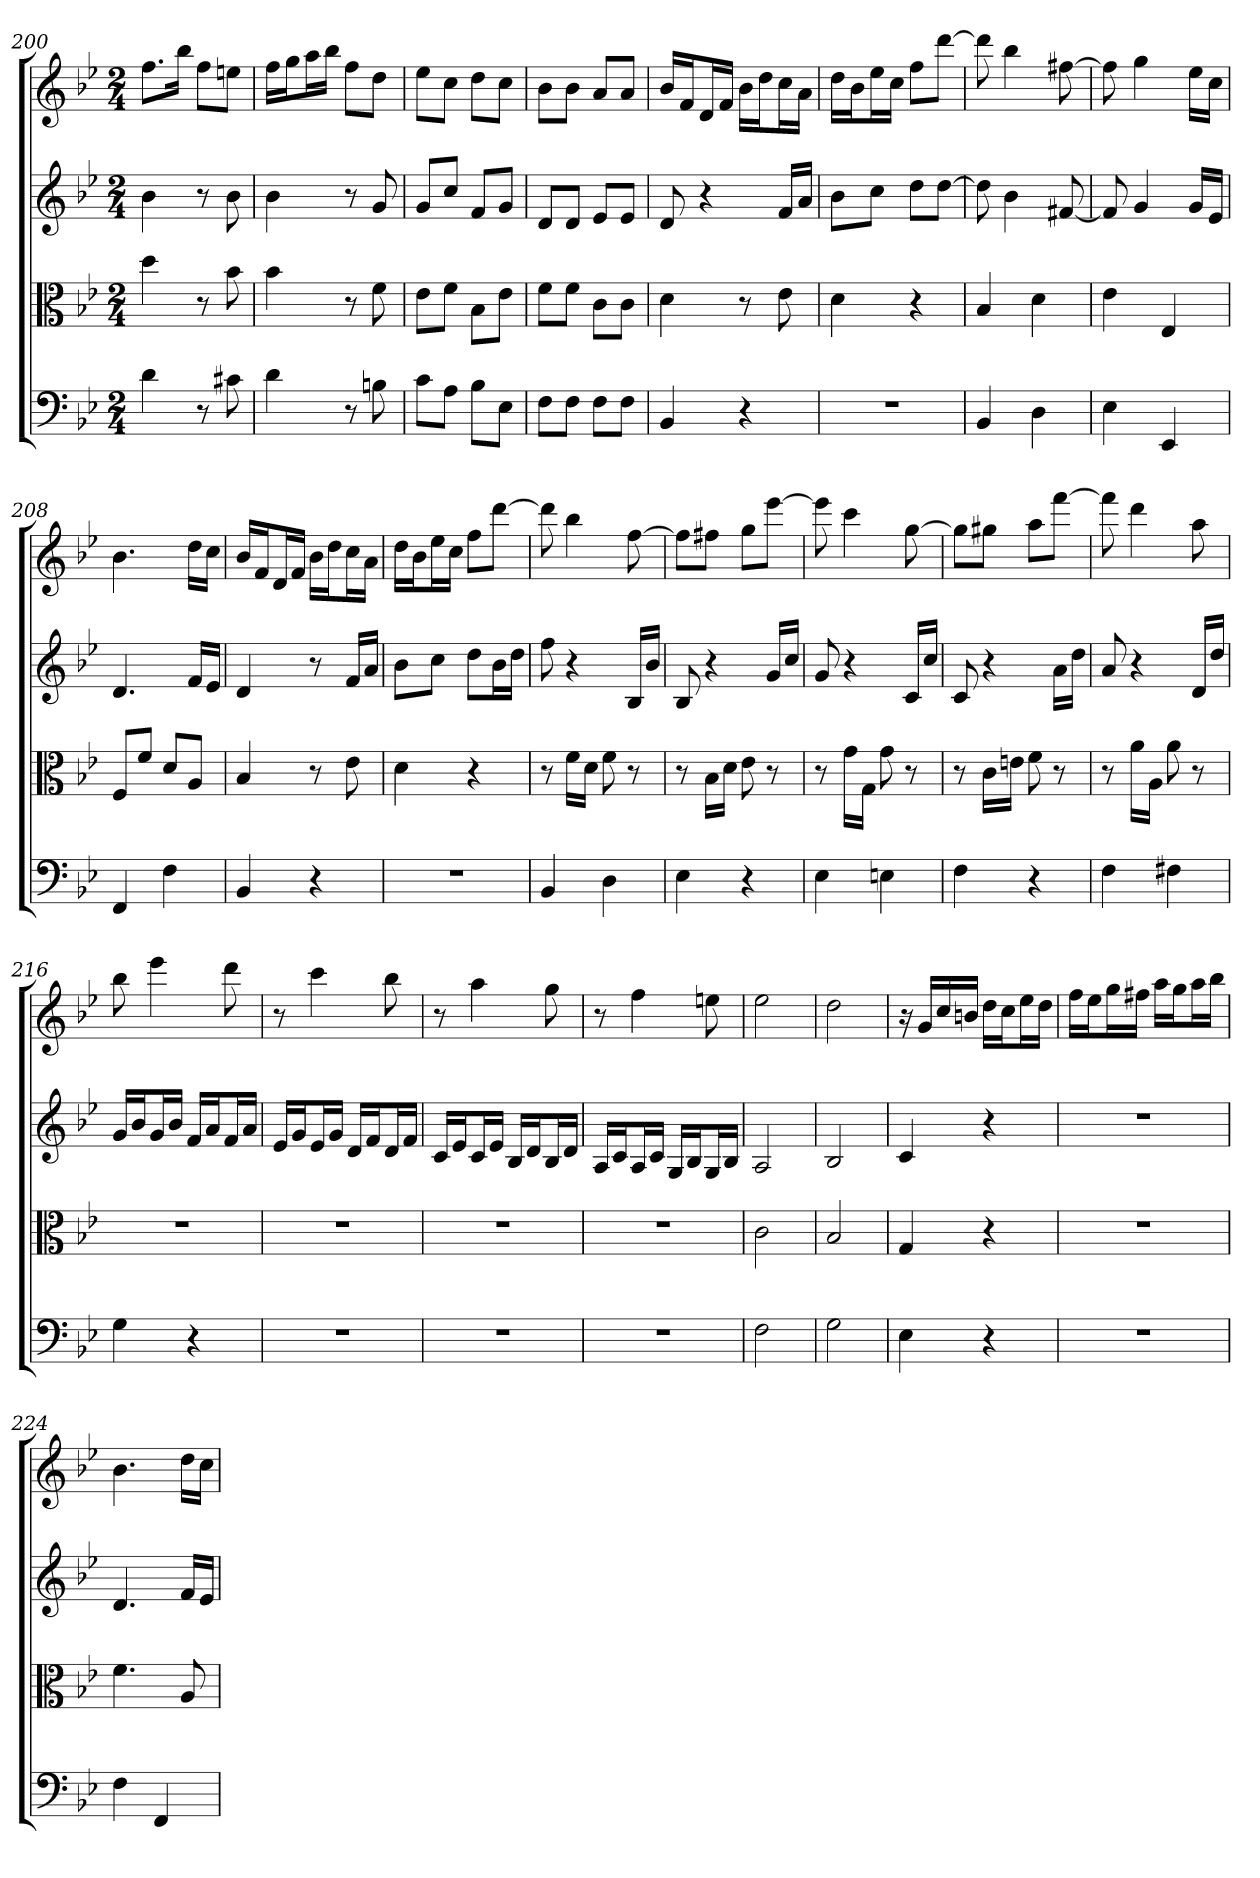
**kern	**kern	**kern	**kern
*part4	*part3	*part2	*part1
*staff4	*staff3	*staff2	*staff1
*clefF4	*clefC3	*	*
*k[b-e-]	*k[b-e-]	*k[b-e-]	*k[b-e-]
*B-:	*B-:	*B-:	*B-:
*M2/4	*M2/4	*M2/4	*M2/4
=200	=200	=200	=200
4d	4dd	4b-	8.ffL
.	.	.	16bb-Jk
8r	8r	8r	8ffL
8c#X	8b-	8b-	8eenJ
=201	=201	=201	=201
4d	4b-	4b-	16ffLL
.	.	.	16ggJ
.	.	.	16aaL
.	.	.	16bb-JJ
8r	8r	8r	8ffL
8Bn	8f	8g	8ddJ
=202	=202	=202	=202
8c\L	8e-\L	8gL	8ee-L
8A\J	8f\J	8ccJ	8ccJ
8B-\L	8B-\L	8fL	8ddL
8E-\J	8e-\J	8gJ	8ccJ
=203	=203	=203	=203
8F\L	8f\L	8dL	8b-L
8F\J	8f\J	8dJ	8b-J
8F\L	8c\L	8e-L	8aL
8F\J	8c\J	8e-J	8aJ
=204	=204	=204	=204
4BB-	4d	8d	16b-LL
.	.	.	16fJ
.	.	4r	16dL
.	.	.	16fJJ
4r	8r	.	16b-LL
.	.	.	16ddJ
.	8e-	16fLL	16ccL
.	.	16aJJ	16aJJ
=205	=205	=205	=205
2r	4d	8b-L	16ddLL
.	.	.	16b-J
.	.	8ccJ	16ee-L
.	.	.	16ccJJ
.	4r	8ddL	8ffL
.	.	[8ddJ	[8dddJ
=206	=206	=206	=206
4BB-	4B-	8dd]	8ddd]
.	.	4b-	4bb-
4D	4d	.	.
.	.	[8f#X	[8ff#X
=207	=207	=207	=207
4E-	4e-	8f#]	8ff#]
.	.	4g	4gg
4EE-	4E-	.	.
.	.	16gLL	16ee-LL
.	.	16e-JJ	16ccJJ
=208	=208	=208	=208
4FF	8F/L	4.d	4.b-
.	8f/J	.	.
4F	8d/L	.	.
.	8A/J	16fLL	16ddLL
.	.	16e-JJ	16ccJJ
=209	=209	=209	=209
4BB-	4B-	4d	16b-LL
.	.	.	16fJ
.	.	.	16dL
.	.	.	16fJJ
4r	8r	8r	16b-LL
.	.	.	16ddJ
.	8e-	16fLL	16ccL
.	.	16aJJ	16aJJ
=210	=210	=210	=210
2r	4d	8b-L	16ddLL
.	.	.	16b-J
.	.	8ccJ	16ee-L
.	.	.	16ccJJ
.	4r	8ddL	8ffL
.	.	16b-L	[8dddJ
.	.	16ddJJ	.
=211	=211	=211	=211
4BB-	8r	8ff	8ddd]
.	16f\LL	4r	4bb-
.	16d\JJ	.	.
4D	8f	.	.
.	8r	16B-LL	[8ff
.	.	16b-JJ	.
=212	=212	=212	=212
4E-	8r	8B-	8ffL]
.	16B-\LL	4r	8ff#XJ
.	16d\JJ	.	.
4r	8e-	.	8ggL
.	8r	16gLL	[8eee-J
.	.	16ccJJ	.
=213	=213	=213	=213
4E-	8r	8g	8eee-]
.	16g\LL	4r	4ccc
.	16G\JJ	.	.
4En	8g	.	.
.	8r	16cLL	[8gg
.	.	16ccJJ	.
=214	=214	=214	=214
4F	8r	8c	8ggL]
.	16c\LL	4r	8gg#XJ
.	16en\JJ	.	.
4r	8f	.	8aaL
.	8r	16aLL	[8fffJ
.	.	16ddJJ	.
=215	=215	=215	=215
4F	8r	8a	8fff]
.	16a\LL	4r	4ddd
.	16A\JJ	.	.
4F#X	8a	.	.
.	8r	16dLL	8aa
.	.	16ddJJ	.
=216	=216	=216	=216
4G	2r	16gLL	8bb-
.	.	16b-J	.
.	.	16gL	4eee-
.	.	16b-JJ	.
4r	.	16fLL	.
.	.	16aJ	.
.	.	16fL	8ddd
.	.	16aJJ	.
=217	=217	=217	=217
2r	2r	16e-LL	8r
.	.	16gJ	.
.	.	16e-L	4ccc
.	.	16gJJ	.
.	.	16dLL	.
.	.	16fJ	.
.	.	16dL	8bb-
.	.	16fJJ	.
=218	=218	=218	=218
2r	2r	16cLL	8r
.	.	16e-J	.
.	.	16cL	4aa
.	.	16e-JJ	.
.	.	16B-LL	.
.	.	16dJ	.
.	.	16B-L	8gg
.	.	16dJJ	.
=219	=219	=219	=219
2r	2r	16ALL	8r
.	.	16cJ	.
.	.	16AL	4ff
.	.	16cJJ	.
.	.	16GLL	.
.	.	16B-J	.
.	.	16GL	8een
.	.	16B-JJ	.
=220	=220	=220	=220
2F	2c	2A	2ee-
=221	=221	=221	=221
2G	2B-	2B-	2dd
=222	=222	=222	=222
4E-	4G	4c	16r
.	.	.	16gLL
.	.	.	16cc
.	.	.	16bnJJ
4r	4r	4r	16ddLL
.	.	.	16ccJ
.	.	.	16ee-L
.	.	.	16ddJJ
=223	=223	=223	=223
2r	2r	2r	16ffLL
.	.	.	16ee-J
.	.	.	16ggL
.	.	.	16ff#XJJ
.	.	.	16aaLL
.	.	.	16ggJ
.	.	.	16aaL
.	.	.	16bb-JJ
=224	=224	=224	=224
4F	4.f	4.d	4.b-
4FF	.	.	.
.	8A	16fLL	16ddLL
.	.	16e-JJ	16ccJJ
=	=	=	=
*-	*-	*-	*-
